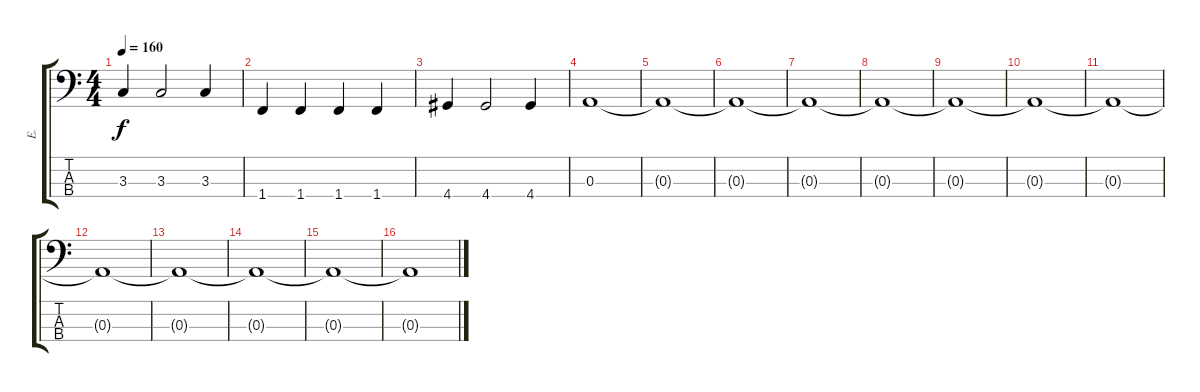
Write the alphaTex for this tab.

\track ("E." "E.") {instrument electricbassfinger}
\staff {score tabs}
\tuning (G2 D2 A1 E1) {hide}
\ts (4 4)
\tempo 160
\clef f4
\ks c
3.3.4{dy f} 3.3.2 3.3.4 |
1.4.4 1.4.4 1.4.4 1.4.4 |
4.4.4 4.4.2 4.4.4 |
0.3.1 |
0.3{t}.1 |
0.3{t}.1 |
0.3{t}.1 |
0.3{t}.1 |
0.3{t}.1 |
0.3{t}.1 |
0.3{t}.1 |
0.3{t}.1 |
0.3{t}.1 |
0.3{t}.1 |
0.3{t}.1 |
0.3{t}.1
